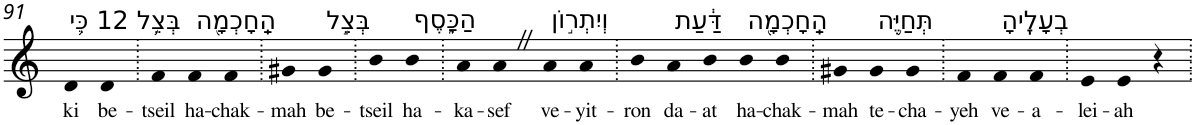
**kern	**text
*part1	*part1
*staff1	*staff1
*I"Piano	*
*I'Pno	*
!!LO:PB:g=z
*clefG2	*
*k[]	*
=91	=91
!LO:TX:a:t=12 כִּ֛י	!
!	!LO:LY:b
4d	ki
!LO:TX:a:t=בְּצֵ֥ל	!
!	!LO:LY:b
4d	be-
=92.	=92.
!	!LO:LY:b
4f	-tseil
!LO:TX:a:t=הַֽחָכְמָ֖ה	!
!	!LO:LY:b
4f	ha-
!	!LO:LY:b
4f	-chak-
=93.	=93.
!	!LO:LY:b
4g#X	-mah
!LO:TX:a:t=בְּצֵ֣ל	!
!	!LO:LY:b
4g#	be-
=94.	=94.
!	!LO:LY:b
4b	-tseil
!LO:TX:a:t=הַכָּ֑סֶף	!
!	!LO:LY:b
4b	ha-
=95.	=95.
!	!LO:LY:b
4a	-ka-
!	!LO:LY:b
4aZ	-sef
!LO:TX:a:t=וְיִתְר֣וֹן	!
!	!LO:LY:b
4a	ve-
!	!LO:LY:b
4a	-yit-
=96.	=96.
!	!LO:LY:b
4b	-ron
!LO:TX:a:t=דַּ֔עַת	!
!	!LO:LY:b
4a	da-
!	!LO:LY:b
4b	-at
!LO:TX:a:t=הַֽחָכְמָ֖ה	!
!	!LO:LY:b
4b	ha-
!	!LO:LY:b
4b	-chak-
=97.	=97.
!	!LO:LY:b
4g#X	-mah
!LO:TX:a:t=תְּחַיֶּ֥ה	!
!	!LO:LY:b
4g#	te-
!	!LO:LY:b
4g#	-cha-
=98.	=98.
!	!LO:LY:b
4f	-yeh
!LO:TX:a:t=בְעָלֶֽיהָ	!
!	!LO:LY:b
4f	ve-
!	!LO:LY:b
4f	-a-
=99.	=99.
!	!LO:LY:b
4e	-lei-
!	!LO:LY:b
4e	-ah
4r	.
=.	=.
*-	*-
